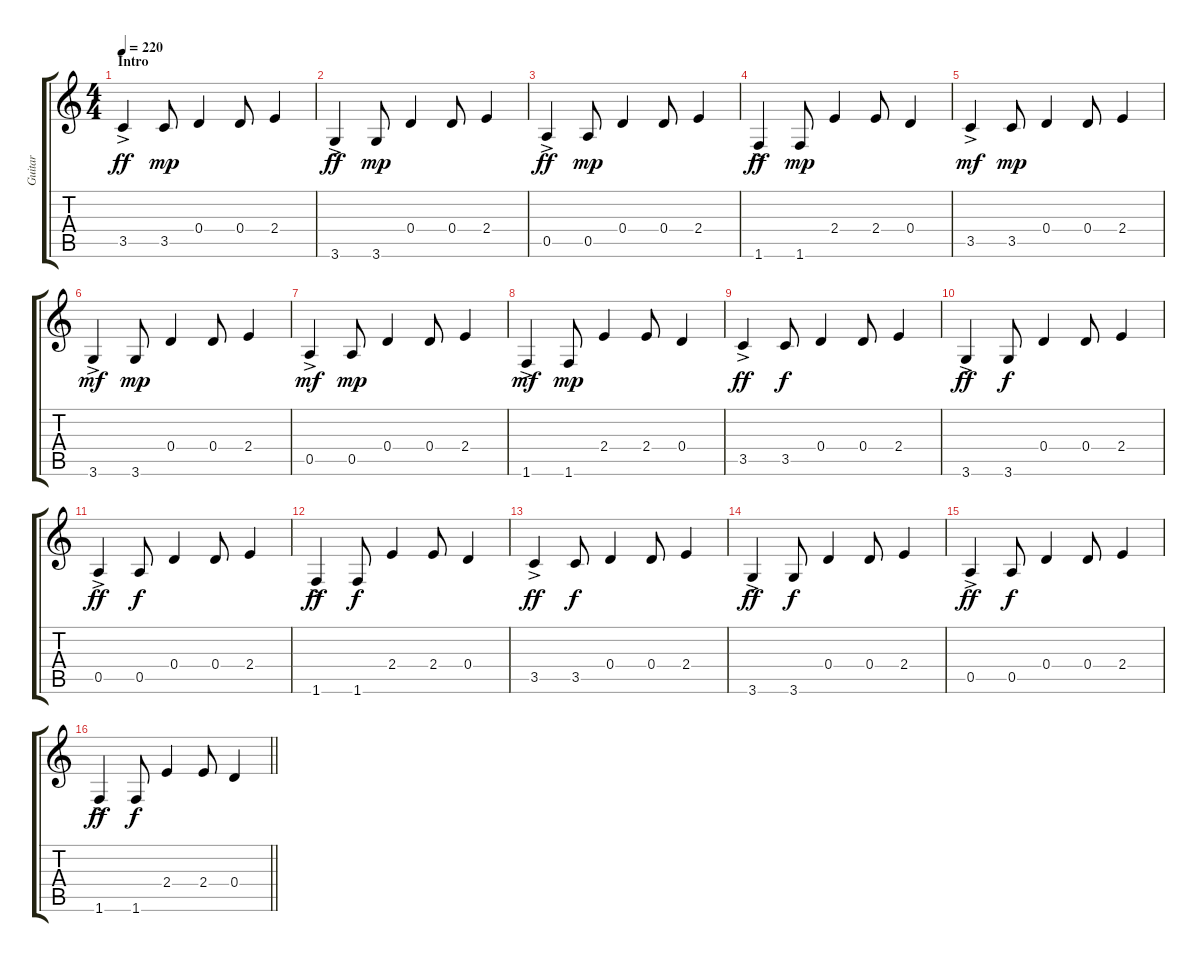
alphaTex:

\track ("Guitar" "Guitar") {instrument distortionguitar}
\staff {score tabs}
\tuning (E4 B3 G3 D3 A2 E2) {hide}
\ts (4 4)
\section ("" "Intro")
\tempo 220
\clef g2
\ks c
3.5{ac}.4{dy ff instrument distortionguitar} 3.5.8{dy mp} 0.4.4 0.4.8 2.4.4 |
3.6{ac}.4{dy ff} 3.6.8{dy mp} 0.4.4 0.4.8 2.4.4 |
0.5{ac}.4{dy ff} 0.5.8{dy mp} 0.4.4 0.4.8 2.4.4 |
1.6{ac}.4{dy ff} 1.6.8{dy mp} 2.4.4 2.4.8 0.4.4 |
3.5{ac}.4{dy mf} 3.5.8{dy mp} 0.4.4 0.4.8 2.4.4 |
3.6{ac}.4{dy mf} 3.6.8{dy mp} 0.4.4 0.4.8 2.4.4 |
0.5{ac}.4{dy mf} 0.5.8{dy mp} 0.4.4 0.4.8 2.4.4 |
1.6{ac}.4{dy mf} 1.6.8{dy mp} 2.4.4 2.4.8 0.4.4 |
3.5{ac}.4{dy ff} 3.5.8{dy f} 0.4.4 0.4.8 2.4.4 |
3.6{ac}.4{dy ff} 3.6.8{dy f} 0.4.4 0.4.8 2.4.4 |
0.5{ac}.4{dy ff} 0.5.8{dy f} 0.4.4 0.4.8 2.4.4 |
1.6{ac}.4{dy ff} 1.6.8{dy f} 2.4.4 2.4.8 0.4.4 |
3.5{ac}.4{dy ff} 3.5.8{dy f} 0.4.4 0.4.8 2.4.4 |
3.6{ac}.4{dy ff} 3.6.8{dy f} 0.4.4 0.4.8 2.4.4 |
0.5{ac}.4{dy ff} 0.5.8{dy f} 0.4.4 0.4.8 2.4.4 |
\barLineRight lightlight
1.6{ac}.4{dy ff} 1.6.8{dy f} 2.4.4 2.4.8 0.4.4
